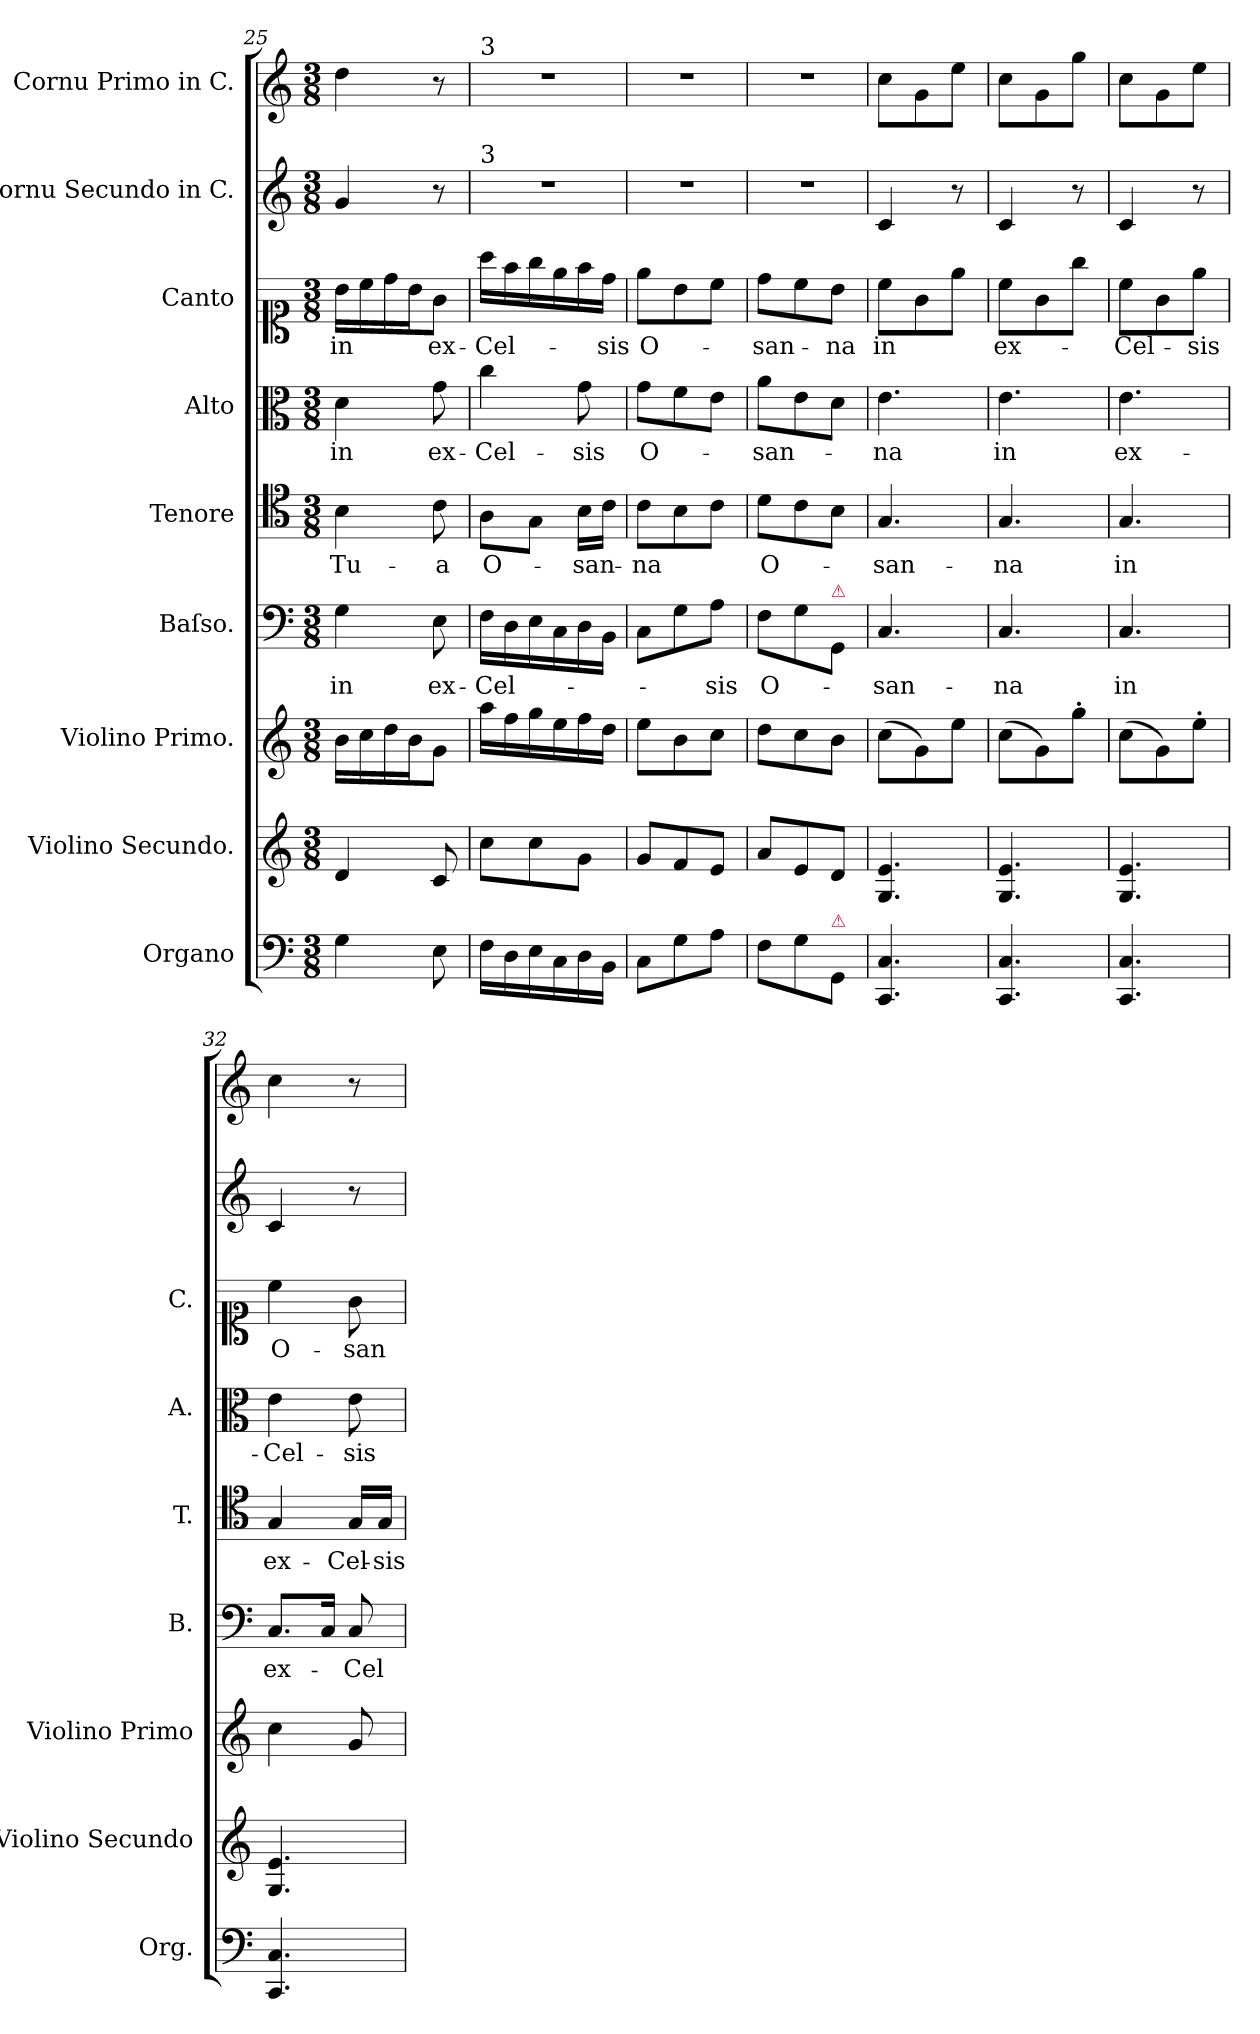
**kern	**kern	**kern	**kern	**text	**kern	**text	**kern	**text	**kern	**text	**kern	**kern
*part9	*part8	*part7	*part6	*part6	*part5	*part5	*part4	*part4	*part3	*part3	*part2	*part1
*staff9	*staff8	*staff7	*staff6	*staff6	*staff5	*staff5	*staff4	*staff4	*staff3	*staff3	*staff2	*staff1
*I"Organo	*I"Violino Secundo.	*I"Violino Primo.	*I"Baſso.	*	*I"Tenore	*	*I"Alto	*	*I"Canto	*	*I"Cornu Secundo in C.	*I"Cornu Primo in C.
*I'Org.	*I'Violino Secundo	*I'Violino Primo	*I'B.	*	*I'T.	*	*I'A.	*	*I'C.	*	*	*
*clefF4	*clefG2	*clefG2	*clefF4	*	*clefC4	*	*clefC3	*	*clefC1	*	*clefG2	*clefG2
*k[]	*k[]	*k[]	*k[]	*	*k[]	*	*k[]	*	*k[]	*	*k[]	*k[]
*M3/8	*M3/8	*M3/8	*M3/8	*	*M3/8	*	*M3/8	*	*M3/8	*	*M3/8	*M3/8
=25	=25	=25	=25	=25	=25	=25	=25	=25	=25	=25	=25	=25
4G\	4d/	16b\LL	4G\	in	4B\	Tu-	4d\	in	16b\LL	in	4g/	4dd\
.	.	16cc\	.	.	.	.	.	.	16cc\	.	.	.
.	.	16dd\	.	.	.	.	.	.	16dd\	.	.	.
.	.	16b\J	.	.	.	.	.	.	16b\J	.	.	.
8E\	8c/	8g\J	8E\	ex-	8c\	-a	8g\	ex-	8g\J	ex-	8r	8r
=26	=26	=26	=26	=26	=26	=26	=26	=26	=26	=26	=26	=26
!	!	!	!	!	!	!	!	!	!	!	!	!LO:TX:a:t=3
!	!	!	!	!	!	!	!	!	!	!	!LO:TX:a:t=3	!
16F\LL	8cc\L	16aa\LL	16F\LL	-Cel-	8A\L	O-	4cc\	-Cel-	16aa\LL	-Cel-	4.r	4.r
16D\	.	16ff\	16D\	.	.	.	.	.	16ff\	.	.	.
16E\	8cc\	16gg\	16E\	.	8G\J	.	.	.	16gg\	.	.	.
16C\	.	16ee\	16C\	.	.	.	.	.	16ee\	.	.	.
16D\	8g\J	16ff\	16D\	.	16B\LL	-san-	8g\	-sis	16ff\	.	.	.
16BB\JJ	.	16dd\JJ	16BB\JJ	.	16c\JJ	.	.	.	16dd\JJ	-sis	.	.
=27	=27	=27	=27	=27	=27	=27	=27	=27	=27	=27	=27	=27
8C\L	8g/L	8ee\L	8C\L	.	8c\L	-na	8g\L	O-	8ee\L	O-	4.r	4.r
8G\	8f/	8b\	8G\	.	8B\	.	8f\	.	8b\	.	.	.
8A\J	8e/J	8cc\J	8A\J	-sis	8c\J	.	8e\J	.	8cc\J	.	.	.
=28	=28	=28	=28	=28	=28	=28	=28	=28	=28	=28	=28	=28
8F\L	8a/L	8dd\L	8F\L	O-	8d\L	O-	8a\L	-san-	8dd\L	-san-	4.r	4.r
8G\	8e/	8cc\	8G\	.	8c\	.	8e\	.	8cc\	.	.	.
!	!	!	!LO:TX:a:color=crimson:t=⚠	!	!	!	!	!	!	!	!	!
!LO:TX:a:color=crimson:t=⚠	!	!	!	!	!	!	!	!	!	!	!	!
8GG/J	8d/J	8b\J	8GG/J	.	8B\J	.	8d\J	.	8b\J	-na	.	.
=29	=29	=29	=29	=29	=29	=29	=29	=29	=29	=29	=29	=29
4.CC/ 4.C/	4.G/ 4.e/	(8cc\L	4.C/	-san-	4.G/	-san-	4.e\	-na	8cc\L	in	4c/	8cc\L
.	.	8g\)	.	.	.	.	.	.	8g\	.	.	8g\
.	.	8ee\J	.	.	.	.	.	.	8ee\J	.	8r	8ee\J
=30	=30	=30	=30	=30	=30	=30	=30	=30	=30	=30	=30	=30
4.CC/ 4.C/	4.G/ 4.e/	(8cc\L	4.C/	-na	4.G/	-na	4.e\	in	8cc\L	ex-	4c/	8cc\L
.	.	8g\)	.	.	.	.	.	.	8g\	.	.	8g\
.	.	8gg'\J	.	.	.	.	.	.	8gg\J	.	8r	8gg\J
=31	=31	=31	=31	=31	=31	=31	=31	=31	=31	=31	=31	=31
4.CC/ 4.C/	4.G/ 4.e/	(8cc\L	4.C/	in	4.G/	in	4.e\	ex-	8cc\L	-Cel-	4c/	8cc\L
.	.	8g\)	.	.	.	.	.	.	8g\	.	.	8g\
.	.	8ee'\J	.	.	.	.	.	.	8ee\J	-sis	8r	8ee\J
=32	=32	=32	=32	=32	=32	=32	=32	=32	=32	=32	=32	=32
4.CC/ 4.C/	4.G/ 4.e/	4cc\	8.C/L	ex-	4G/	ex-	4e\	-Cel-	4cc\	O-	4c/	4cc\
.	.	.	16C/Jk	.	.	.	.	.	.	.	.	.
.	.	8g/	8C/	-Cel-	16G/LL	-Cel-	8e\	-sis	8g\	-san-	8r	8r
.	.	.	.	.	16G/JJ	-sis	.	.	.	.	.	.
=	=	=	=	=	=	=	=	=	=	=	=	=
*-	*-	*-	*-	*-	*-	*-	*-	*-	*-	*-	*-	*-
